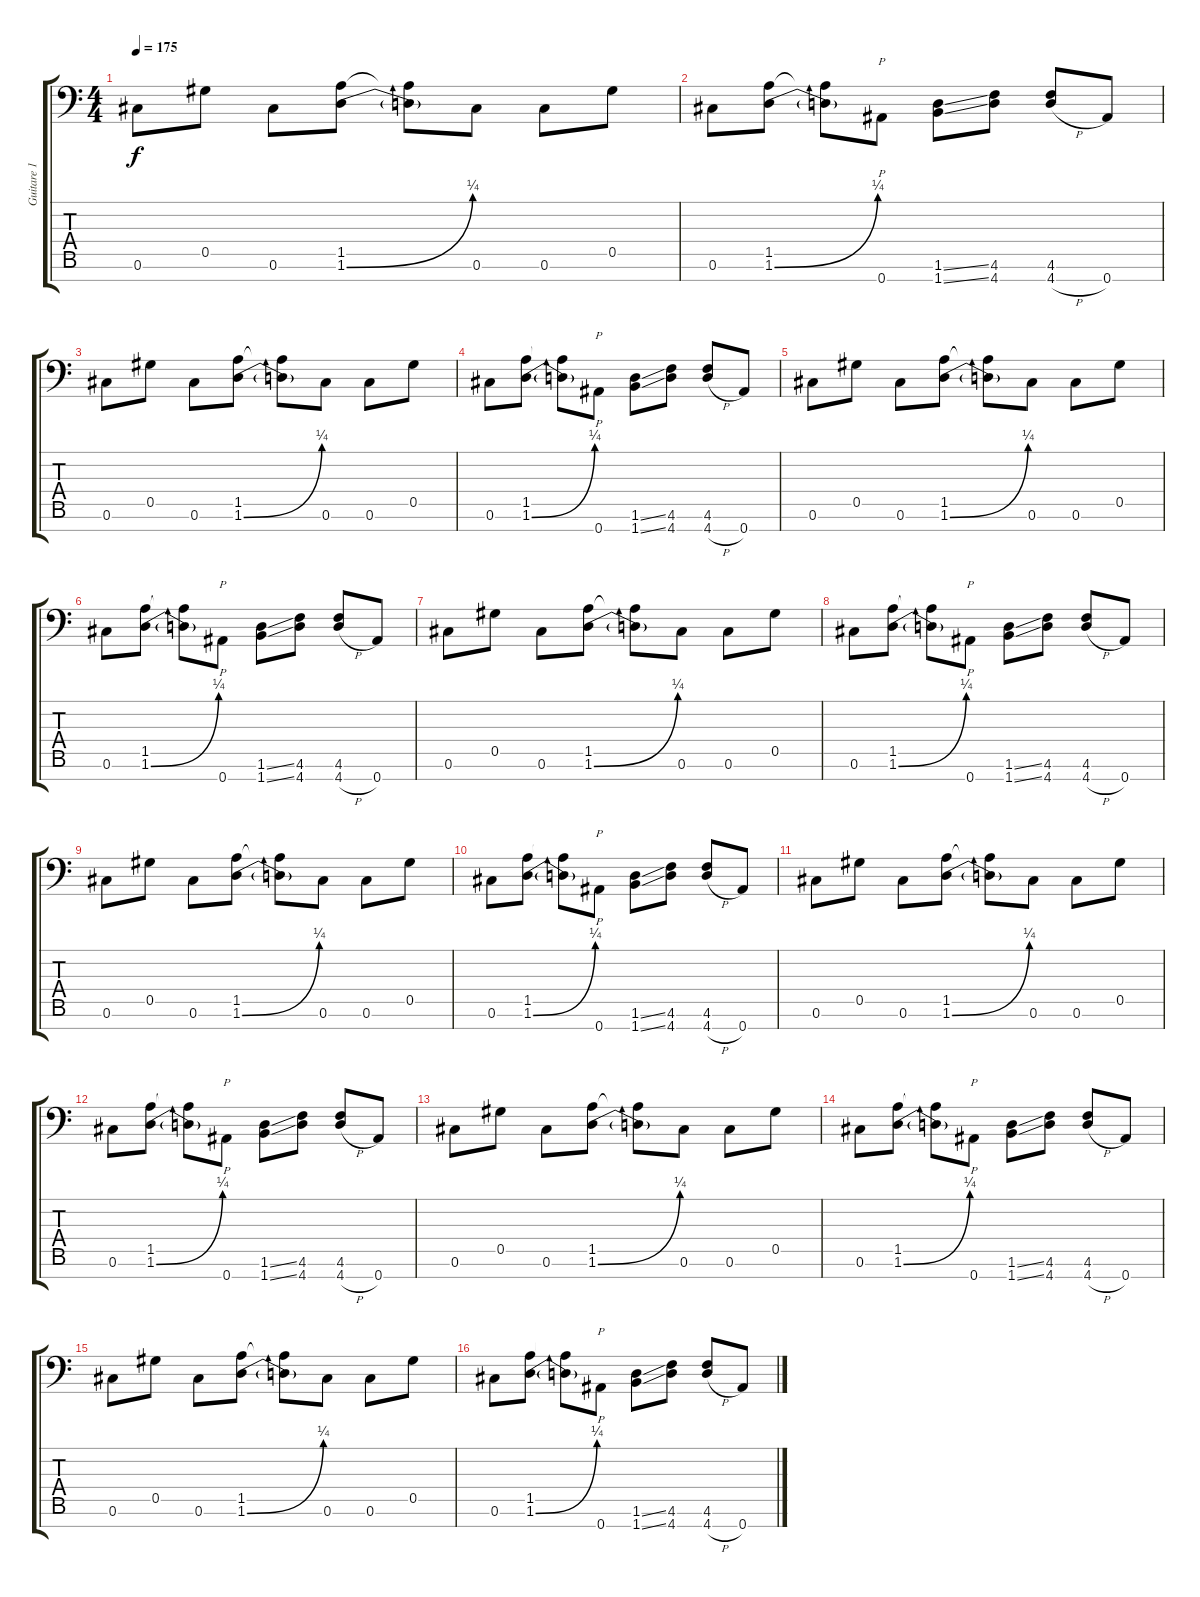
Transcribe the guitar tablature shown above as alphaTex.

\track ("Guitare 1" "Guitare 1") {instrument distortionguitar}
\staff {score tabs}
\tuning (Eb4 Bb3 Gb3 Db3 Ab2 Db2 Bb1) {hide}
\ts (4 4)
\tempo 175
\clef f4
\ks c
0.6.8{dy f} 0.5.8 0.6.8 (1.5 1.6{be (bend 0 0 60 1)}).8 (1.5{t} 1.6{t}).8 0.6.8 0.6.8 0.5.8 |
0.6.8 (1.5 1.6{be (bend 0 0 60 1)}).8 (1.5{t} 1.6{t}).8 0.7.8{p} (1.6{ss} 1.7{ss}).8 (4.6 4.7).8 (4.6 4.7{h}).8 0.7.8 |
0.6.8 0.5.8 0.6.8 (1.5 1.6{be (bend 0 0 60 1)}).8 (1.5{t} 1.6{t}).8 0.6.8 0.6.8 0.5.8 |
0.6.8 (1.5 1.6{be (bend 0 0 60 1)}).8 (1.5{t} 1.6{t}).8 0.7.8{p} (1.6{ss} 1.7{ss}).8 (4.6 4.7).8 (4.6 4.7{h}).8 0.7.8 |
0.6.8 0.5.8 0.6.8 (1.5 1.6{be (bend 0 0 60 1)}).8 (1.5{t} 1.6{t}).8 0.6.8 0.6.8 0.5.8 |
0.6.8 (1.5 1.6{be (bend 0 0 60 1)}).8 (1.5{t} 1.6{t}).8 0.7.8{p} (1.6{ss} 1.7{ss}).8 (4.6 4.7).8 (4.6 4.7{h}).8 0.7.8 |
0.6.8 0.5.8 0.6.8 (1.5 1.6{be (bend 0 0 60 1)}).8 (1.5{t} 1.6{t}).8 0.6.8 0.6.8 0.5.8 |
0.6.8 (1.5 1.6{be (bend 0 0 60 1)}).8 (1.5{t} 1.6{t}).8 0.7.8{p} (1.6{ss} 1.7{ss}).8 (4.6 4.7).8 (4.6 4.7{h}).8 0.7.8 |
0.6.8 0.5.8 0.6.8 (1.5 1.6{be (bend 0 0 60 1)}).8 (1.5{t} 1.6{t}).8 0.6.8 0.6.8 0.5.8 |
0.6.8 (1.5 1.6{be (bend 0 0 60 1)}).8 (1.5{t} 1.6{t}).8 0.7.8{p} (1.6{ss} 1.7{ss}).8 (4.6 4.7).8 (4.6 4.7{h}).8 0.7.8 |
0.6.8 0.5.8 0.6.8 (1.5 1.6{be (bend 0 0 60 1)}).8 (1.5{t} 1.6{t}).8 0.6.8 0.6.8 0.5.8 |
0.6.8 (1.5 1.6{be (bend 0 0 60 1)}).8 (1.5{t} 1.6{t}).8 0.7.8{p} (1.6{ss} 1.7{ss}).8 (4.6 4.7).8 (4.6 4.7{h}).8 0.7.8 |
0.6.8 0.5.8 0.6.8 (1.5 1.6{be (bend 0 0 60 1)}).8 (1.5{t} 1.6{t}).8 0.6.8 0.6.8 0.5.8 |
0.6.8 (1.5 1.6{be (bend 0 0 60 1)}).8 (1.5{t} 1.6{t}).8 0.7.8{p} (1.6{ss} 1.7{ss}).8 (4.6 4.7).8 (4.6 4.7{h}).8 0.7.8 |
0.6.8 0.5.8 0.6.8 (1.5 1.6{be (bend 0 0 60 1)}).8 (1.5{t} 1.6{t}).8 0.6.8 0.6.8 0.5.8 |
0.6.8 (1.5 1.6{be (bend 0 0 60 1)}).8 (1.5{t} 1.6{t}).8 0.7.8{p} (1.6{ss} 1.7{ss}).8 (4.6 4.7).8 (4.6 4.7{h}).8 0.7.8
